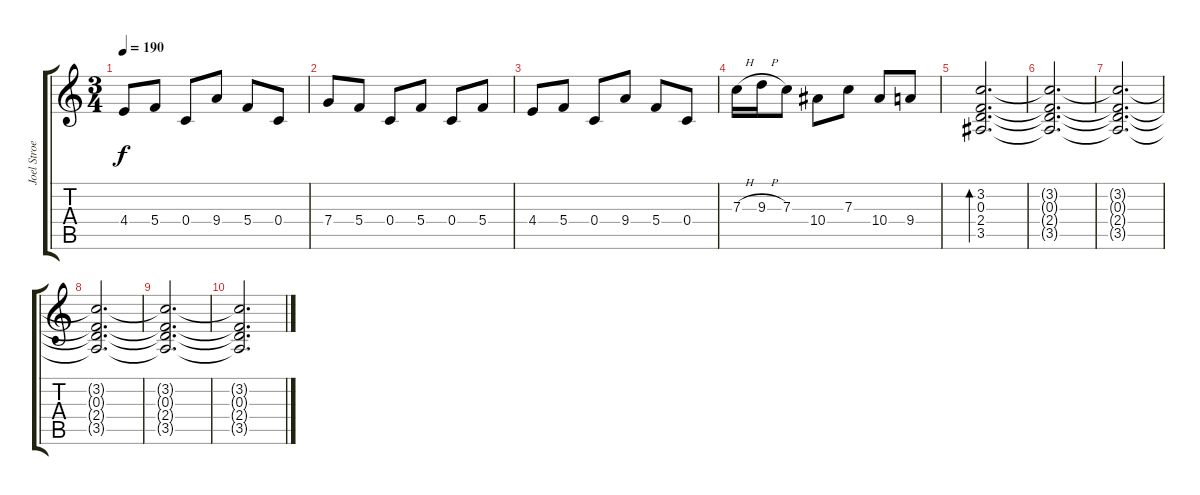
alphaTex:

\track ("Joel Stroetzel" "Joel Stroe") {instrument overdrivenguitar}
\staff {score tabs}
\tuning (D4 A3 F3 C3 G2 C2) {hide}
\ts (3 4)
\tempo 190
\clef g2
\ks c
4.4.8{dy f} 5.4.8 0.4.8 9.4.8 5.4.8 0.4.8 |
7.4.8 5.4.8 0.4.8 5.4.8 0.4.8 5.4.8 |
4.4.8 5.4.8 0.4.8 9.4.8 5.4.8 0.4.8 |
7.3{h}.16 9.3{h}.16 7.3.8 10.4.8 7.3.8 10.4.8 9.4.8 |
(3.2 0.3 2.4 3.5).2{d bd 240} |
(3.2{t} 0.3{t} 2.4{t} 3.5{t}).2{d} |
(3.2{t} 0.3{t} 2.4{t} 3.5{t}).2{d} |
(3.2{t} 0.3{t} 2.4{t} 3.5{t}).2{d} |
(3.2{t} 0.3{t} 2.4{t} 3.5{t}).2{d} |
(3.2{t} 0.3{t} 2.4{t} 3.5{t}).2{d}
